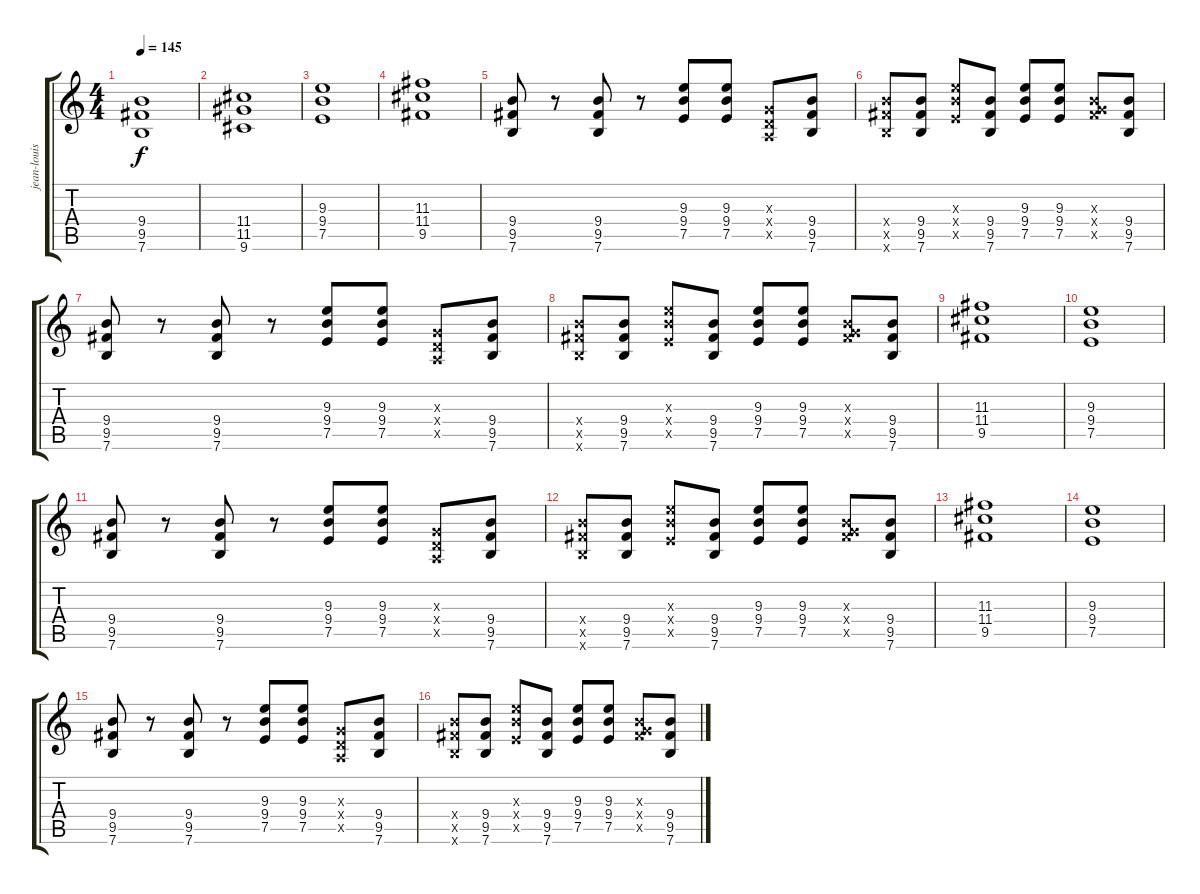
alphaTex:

\track ("jean-louis" "jean-louis") {instrument distortionguitar}
\staff {score tabs}
\tuning (E4 B3 G3 D3 A2 E2) {hide}
\ts (4 4)
\tempo 145
\clef g2
\ks c
(9.4 9.5 7.6).1{dy f} |
(11.4 11.5 9.6).1 |
(9.3 9.4 7.5).1 |
(11.3 11.4 9.5).1 |
(9.4 9.5 7.6).8 r.8 (9.4 9.5 7.6).8 r.8 (9.3 9.4 7.5).8 (9.3 9.4 7.5).8 (0.3{x} 0.4{x} 0.5{x}).8 (9.4 9.5 7.6).8 |
(9.4{x} 9.5{x} 7.6{x}).8 (9.4 9.5 7.6).8 (9.3{x} 9.4{x} 7.5{x}).8 (9.4 9.5 7.6).8 (9.3 9.4 7.5).8 (9.3 9.4 7.5).8 (0.3{x} 9.4{x} 9.5{x}).8 (9.4 9.5 7.6).8 |
(9.4 9.5 7.6).8 r.8 (9.4 9.5 7.6).8 r.8 (9.3 9.4 7.5).8 (9.3 9.4 7.5).8 (0.3{x} 0.4{x} 0.5{x}).8 (9.4 9.5 7.6).8 |
(9.4{x} 9.5{x} 7.6{x}).8 (9.4 9.5 7.6).8 (9.3{x} 9.4{x} 7.5{x}).8 (9.4 9.5 7.6).8 (9.3 9.4 7.5).8 (9.3 9.4 7.5).8 (0.3{x} 9.4{x} 9.5{x}).8 (9.4 9.5 7.6).8 |
(11.3 11.4 9.5).1 |
(9.3 9.4 7.5).1 |
(9.4 9.5 7.6).8 r.8 (9.4 9.5 7.6).8 r.8 (9.3 9.4 7.5).8 (9.3 9.4 7.5).8 (0.3{x} 0.4{x} 0.5{x}).8 (9.4 9.5 7.6).8 |
(9.4{x} 9.5{x} 7.6{x}).8 (9.4 9.5 7.6).8 (9.3{x} 9.4{x} 7.5{x}).8 (9.4 9.5 7.6).8 (9.3 9.4 7.5).8 (9.3 9.4 7.5).8 (0.3{x} 9.4{x} 9.5{x}).8 (9.4 9.5 7.6).8 |
(11.3 11.4 9.5).1 |
(9.3 9.4 7.5).1 |
(9.4 9.5 7.6).8 r.8 (9.4 9.5 7.6).8 r.8 (9.3 9.4 7.5).8 (9.3 9.4 7.5).8 (0.3{x} 0.4{x} 0.5{x}).8 (9.4 9.5 7.6).8 |
(9.4{x} 9.5{x} 7.6{x}).8 (9.4 9.5 7.6).8 (9.3{x} 9.4{x} 7.5{x}).8 (9.4 9.5 7.6).8 (9.3 9.4 7.5).8 (9.3 9.4 7.5).8 (0.3{x} 9.4{x} 9.5{x}).8 (9.4 9.5 7.6).8
